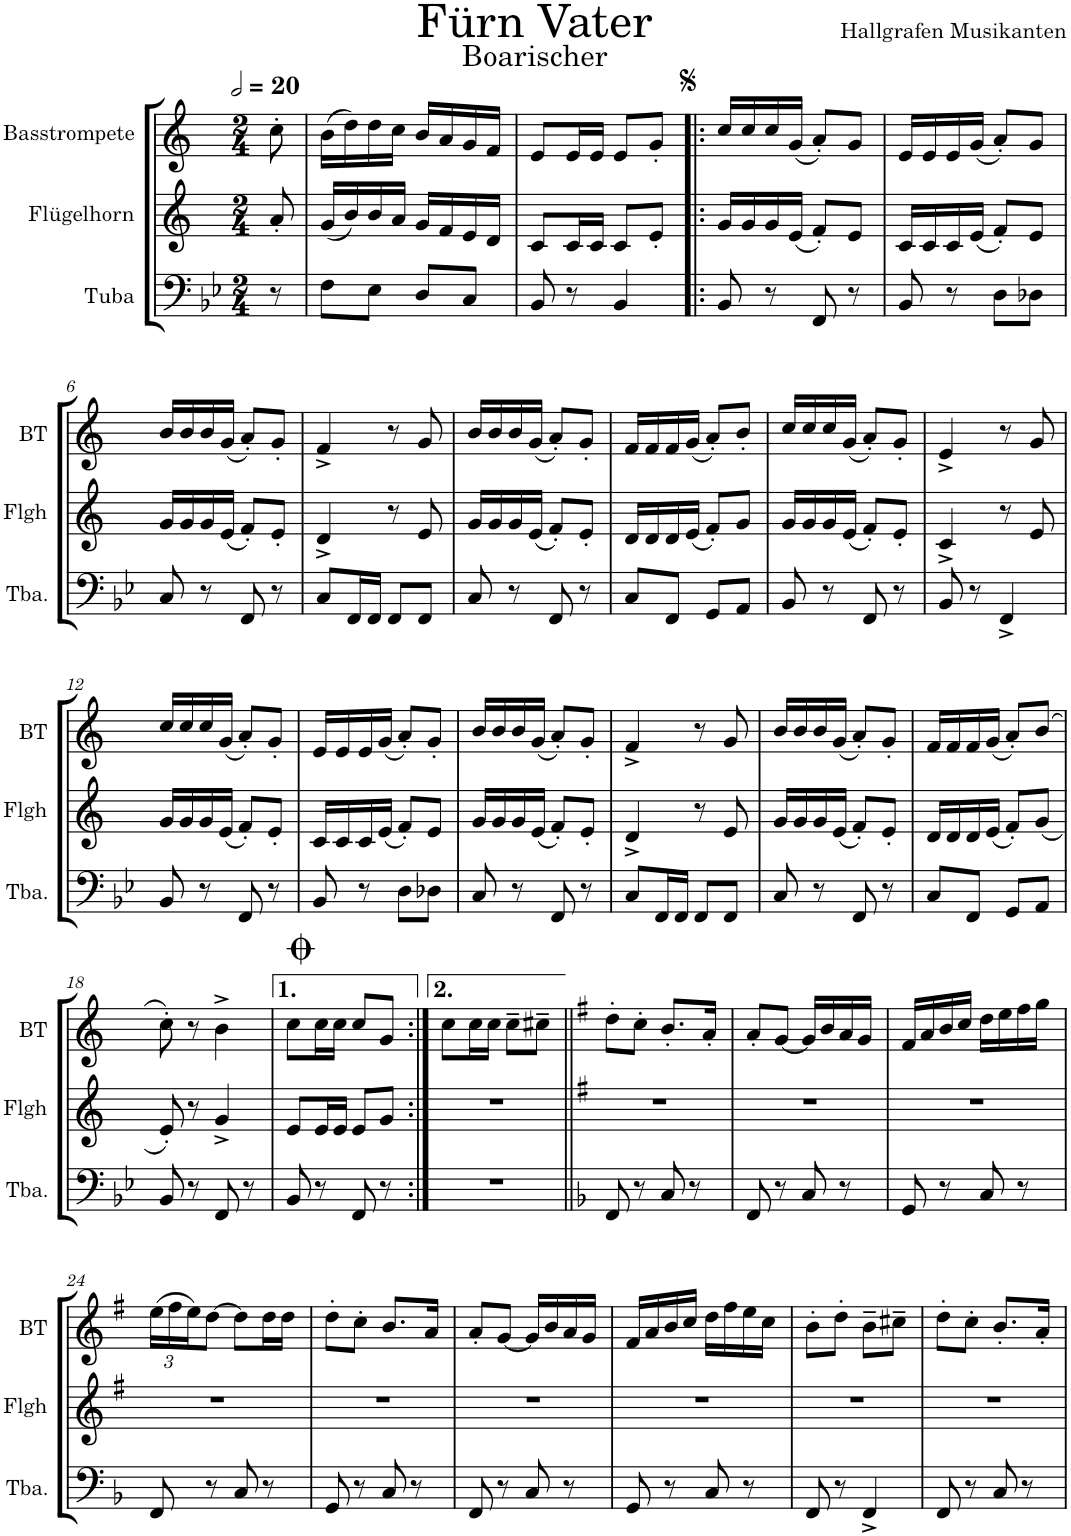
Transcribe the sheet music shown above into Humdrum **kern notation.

**kern	**kern	**kern
*part3	*part2	*part1
*staff3	*staff2	*staff1
*I"Tuba	*I"Flügelhorn	*I"Basstrompete
*I'Tba.	*I'Flgh	*I'BT
*clefF4	*clefG2	*clefG2
*	*Trd1c2	*Trd1c2
*k[b-e-]	*k[]	*k[]
*M2/4	*M2/4	*M2/4
*MM40	*MM40	*MM40
=1	=1	=1
8r	8a'/	8cc'\
=2	=2	=2
8F\L	(16g/LL	(16b\LL
.	16b/)	16dd\)
8E-\J	16b/	16dd\
.	16a/JJ	16cc\JJ
8D/L	16g/LL	16b/LL
.	16f/	16a/
8C/J	16e/	16g/
.	16d/JJ	16f/JJ
=3	=3	=3
8BB-/	8c/L	8e/L
8r	16c/L	16e/L
.	16c/JJ	16e/JJ
4BB-/	8c/L	8e/L
.	8e'/J	8g'/J
=4!|:	=4!|:	=4!|:
8BB-/	16g/LL	16cc/LL
.	16g/	16cc/
8r	16g/	16cc/
.	(16e/JJ	(16g/JJ
8FF/	8f'/L)	8a'/L)
8r	8e/J	8g/J
=5	=5	=5
8BB-/	16c/LL	16e/LL
.	16c/	16e/
8r	16c/	16e/
.	(16e/JJ	(16g/JJ
8D\L	8f'/L)	8a'/L)
8D-X\J	8e/J	8g/J
!!LO:LB:g=z
=6	=6	=6
8C/	16g/LL	16b/LL
.	16g/	16b/
8r	16g/	16b/
.	(16e/JJ	(16g/JJ
8FF/	8f'/L)	8a'/L)
8r	8e'/J	8g'/J
=7	=7	=7
8C/L	4d^/	4f^/
16FF/L	.	.
16FF/JJ	.	.
8FF/L	8r	8r
8FF/J	8e/	8g/
=8	=8	=8
8C/	16g/LL	16b/LL
.	16g/	16b/
8r	16g/	16b/
.	(16e/JJ	(16g/JJ
8FF/	8f'/L)	8a'/L)
8r	8e'/J	8g'/J
=9	=9	=9
8C/L	16d/LL	16f/LL
.	16d/	16f/
8FF/J	16d/	16f/
.	(16e/JJ	(16g/JJ
8GG/L	8f'/L)	8a'/L)
8AA/J	8g/J	8b'/J
=10	=10	=10
8BB-/	16g/LL	16cc/LL
.	16g/	16cc/
8r	16g/	16cc/
.	(16e/JJ	(16g/JJ
8FF/	8f'/L)	8a'/L)
8r	8e'/J	8g'/J
=11	=11	=11
8BB-/	4c^/	4e^/
8r	.	.
4FF^/	8r	8r
.	8e/	8g/
!!LO:LB:g=z
=12	=12	=12
8BB-/	16g/LL	16cc/LL
.	16g/	16cc/
8r	16g/	16cc/
.	(16e/JJ	(16g/JJ
8FF/	8f'/L)	8a'/L)
8r	8e'/J	8g'/J
=13	=13	=13
8BB-/	16c/LL	16e/LL
.	16c/	16e/
8r	16c/	16e/
.	(16e/JJ	(16g/JJ
8D\L	8f'/L)	8a'/L)
8D-X\J	8e/J	8g'/J
=14	=14	=14
8C/	16g/LL	16b/LL
.	16g/	16b/
8r	16g/	16b/
.	(16e/JJ	(16g/JJ
8FF/	8f'/L)	8a'/L)
8r	8e'/J	8g'/J
=15	=15	=15
8C/L	4d^/	4f^/
16FF/L	.	.
16FF/JJ	.	.
8FF/L	8r	8r
8FF/J	8e/	8g/
=16	=16	=16
8C/	16g/LL	16b/LL
.	16g/	16b/
8r	16g/	16b/
.	(16e/JJ	(16g/JJ
8FF/	8f'/L)	8a'/L)
8r	8e'/J	8g'/J
=17	=17	=17
8C/L	16d/LL	16f/LL
.	16d/	16f/
8FF/J	16d/	16f/
.	(16e/JJ	(16g/JJ
8GG/L	8f'/L)	8a'/L)
8AA/J	(8g/J	(8b/J
!!LO:LB:g=z
=18	=18	=18
8BB-/	8e'/)	8cc'\)
8r	8r	8r
8FF/	4g^/	4b^\
8r	.	.
=19	=19	=19
8BB-/	8e/L	8cc\L
8r	16e/L	16cc\L
.	16e/JJ	16cc\JJ
8FF/	8e/L	8cc/L
8r	8g/J	8g/J
=20:|!	=20:|!	=20:|!
2r	2r	8cc\L
.	.	16cc\L
.	.	16cc\JJ
.	.	8cc~\L
.	.	8cc#X~\J
=21||	=21||	=21||
*k[b-]	*k[f#]	*k[f#]
8FF/	2r	8dd'\L
8r	.	8cc'\J
8C/	.	8.b'/L
8r	.	.
.	.	16a'/Jk
=22	=22	=22
8FF/	2r	8a'/L
8r	.	[8g/J
8C/	.	16g/LL]
.	.	16b/
8r	.	16a/
.	.	16g/JJ
=23	=23	=23
8GG/	2r	16f#/LL
.	.	16a/
8r	.	16b/
.	.	16cc/JJ
8C/	.	16dd\LL
.	.	16ee\
8r	.	16ff#\
.	.	16gg\JJ
!!LO:LB:g=z
=24	=24	=24
*	*	*Xbrackettup
8FF/	2r	(24ee\LL
.	.	24ff#\
.	.	24ee\J)
8r	.	[8dd\J
8C/	.	8dd\L]
8r	.	16dd\L
.	.	16dd\JJ
=25	=25	=25
8GG/	2r	8dd'\L
8r	.	8cc'\J
8C/	.	8.b/L
8r	.	.
.	.	16a/Jk
=26	=26	=26
8FF/	2r	8a'/L
8r	.	[8g/J
8C/	.	16g/LL]
.	.	16b/
8r	.	16a/
.	.	16g/JJ
=27	=27	=27
8GG/	2r	16f#/LL
.	.	16a/
8r	.	16b/
.	.	16cc/JJ
8C/	.	16dd\LL
.	.	16ff#\
8r	.	16ee\
.	.	16cc\JJ
=28	=28	=28
8FF/	2r	8b'\L
8r	.	8dd'\J
4FF^/	.	8b~\L
.	.	8cc#X~\J
=29	=29	=29
8FF/	2r	8dd'\L
8r	.	8cc'\J
8C/	.	8.b'/L
8r	.	.
.	.	16a'/Jk
=	=	=
*-	*-	*-
